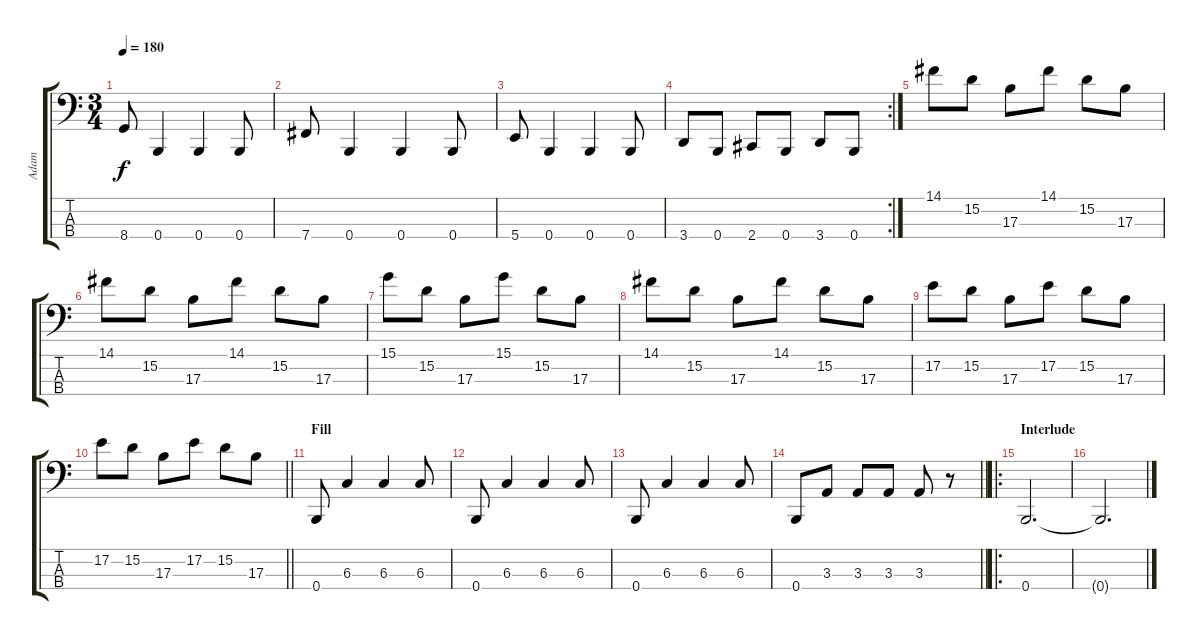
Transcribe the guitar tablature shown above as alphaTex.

\track ("Adam" "Adam") {instrument electricbassfinger}
\staff {score tabs}
\tuning (E2 B1 Gb1 B0) {hide}
\ts (3 4)
\tempo 180
\clef f4
\ks c
8.4.8{dy f} 0.4.4 0.4.4 0.4.8 |
7.4.8 0.4.4 0.4.4 0.4.8 |
5.4.8 0.4.4 0.4.4 0.4.8 |
\rc 2
3.4.8 0.4.8 2.4.8 0.4.8 3.4.8 0.4.8 |
14.1.8 15.2.8 17.3.8 14.1.8 15.2.8 17.3.8 |
14.1.8 15.2.8 17.3.8 14.1.8 15.2.8 17.3.8 |
15.1.8 15.2.8 17.3.8 15.1.8 15.2.8 17.3.8 |
14.1.8 15.2.8 17.3.8 14.1.8 15.2.8 17.3.8 |
17.2.8 15.2.8 17.3.8 17.2.8 15.2.8 17.3.8 |
\barLineRight lightlight
17.2.8 15.2.8 17.3.8 17.2.8 15.2.8 17.3.8 |
\section ("" "Fill")
0.4.8 6.3.4 6.3.4 6.3.8 |
0.4.8 6.3.4 6.3.4 6.3.8 |
0.4.8 6.3.4 6.3.4 6.3.8 |
\barLineRight lightlight
0.4.8 3.3.8 3.3.8 3.3.8 3.3.8 r.8 |
\ro
\section ("" "Interlude")
0.4.2{d} |
0.4{t}.2{d}
